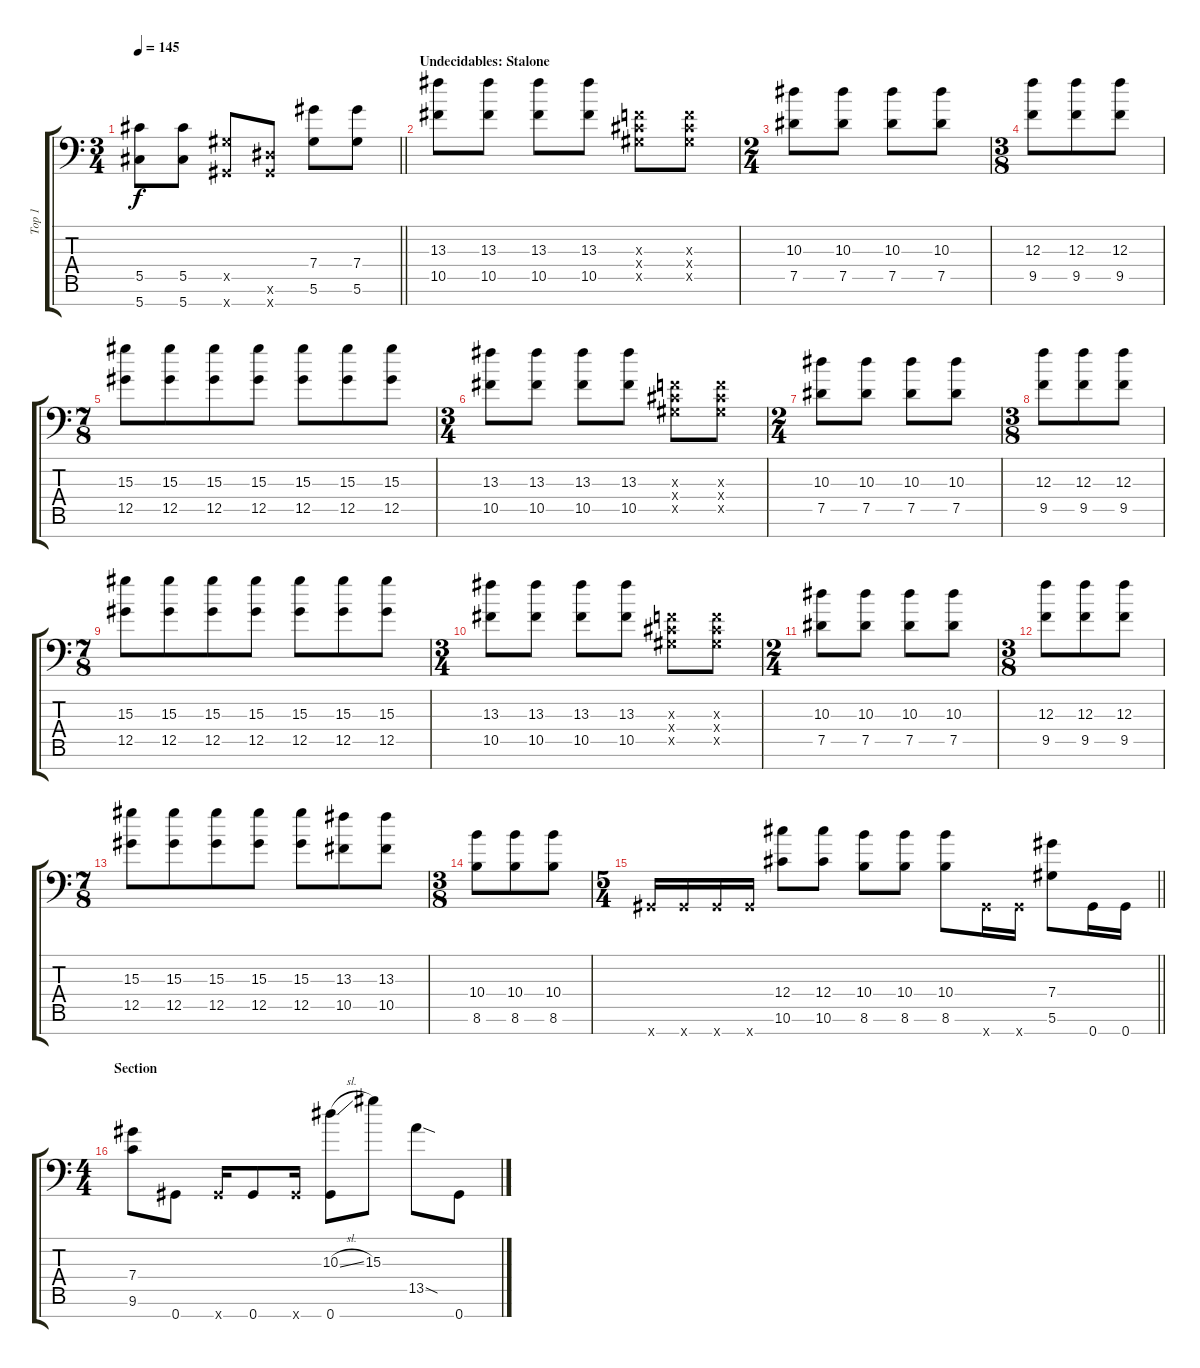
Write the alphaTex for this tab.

\track ("Top 1" "Top 1") {instrument distortionguitar}
\staff {score tabs}
\tuning (Eb4 Bb3 F3 Db3 Ab2 Eb2 Ab1) {hide}
\ts (3 4)
\tempo 145
\clef f4
\barLineRight lightlight
\ks c
(5.5 5.7).8{dy f} (5.5 5.7).8 (0.5{x} 0.7{x}).8 (0.6{x} 0.7{x}).8 (7.4 5.6).8 (7.4 5.6).8 |
\section ("" "Undecidables: Stalone")
(13.3 10.5).8 (13.3 10.5).8 (13.3 10.5).8 (13.3 10.5).8 (0.3{x} 0.4{x} 0.5{x}).8 (0.3{x} 0.4{x} 0.5{x}).8 |
\ts (2 4)
(10.3 7.5).8 (10.3 7.5).8 (10.3 7.5).8 (10.3 7.5).8 |
\ts (3 8)
(12.3 9.5).8 (12.3 9.5).8 (12.3 9.5).8 |
\ts (7 8)
(15.3 12.5).8 (15.3 12.5).8 (15.3 12.5).8 (15.3 12.5).8 (15.3 12.5).8 (15.3 12.5).8 (15.3 12.5).8 |
\ts (3 4)
(13.3 10.5).8 (13.3 10.5).8 (13.3 10.5).8 (13.3 10.5).8 (0.3{x} 0.4{x} 0.5{x}).8 (0.3{x} 0.4{x} 0.5{x}).8 |
\ts (2 4)
(10.3 7.5).8 (10.3 7.5).8 (10.3 7.5).8 (10.3 7.5).8 |
\ts (3 8)
(12.3 9.5).8 (12.3 9.5).8 (12.3 9.5).8 |
\ts (7 8)
(15.3 12.5).8 (15.3 12.5).8 (15.3 12.5).8 (15.3 12.5).8 (15.3 12.5).8 (15.3 12.5).8 (15.3 12.5).8 |
\ts (3 4)
(13.3 10.5).8 (13.3 10.5).8 (13.3 10.5).8 (13.3 10.5).8 (0.3{x} 0.4{x} 0.5{x}).8 (0.3{x} 0.4{x} 0.5{x}).8 |
\ts (2 4)
(10.3 7.5).8 (10.3 7.5).8 (10.3 7.5).8 (10.3 7.5).8 |
\ts (3 8)
(12.3 9.5).8 (12.3 9.5).8 (12.3 9.5).8 |
\ts (7 8)
(15.3 12.5).8 (15.3 12.5).8 (15.3 12.5).8 (15.3 12.5).8 (15.3 12.5).8 (13.3 10.5).8 (13.3 10.5).8 |
\ts (3 8)
(10.4 8.6).8 (10.4 8.6).8 (10.4 8.6).8 |
\ts (5 4)
\barLineRight lightlight
0.7{x}.16 0.7{x}.16 0.7{x}.16 0.7{x}.16 (12.4 10.6).8 (12.4 10.6).8 (10.4 8.6).8 (10.4 8.6).8 (10.4 8.6).8 0.7{x}.16 0.7{x}.16 (7.4 5.6).8 0.7.16 0.7.16 |
\ts (4 4)
\section ("" "Section")
(7.4 9.6).8 0.7.8 0.7{x}.16 0.7.8 0.7{x}.16 (10.3{sl} 0.7).8 15.3.8 13.5{sod}.8 0.7.8
